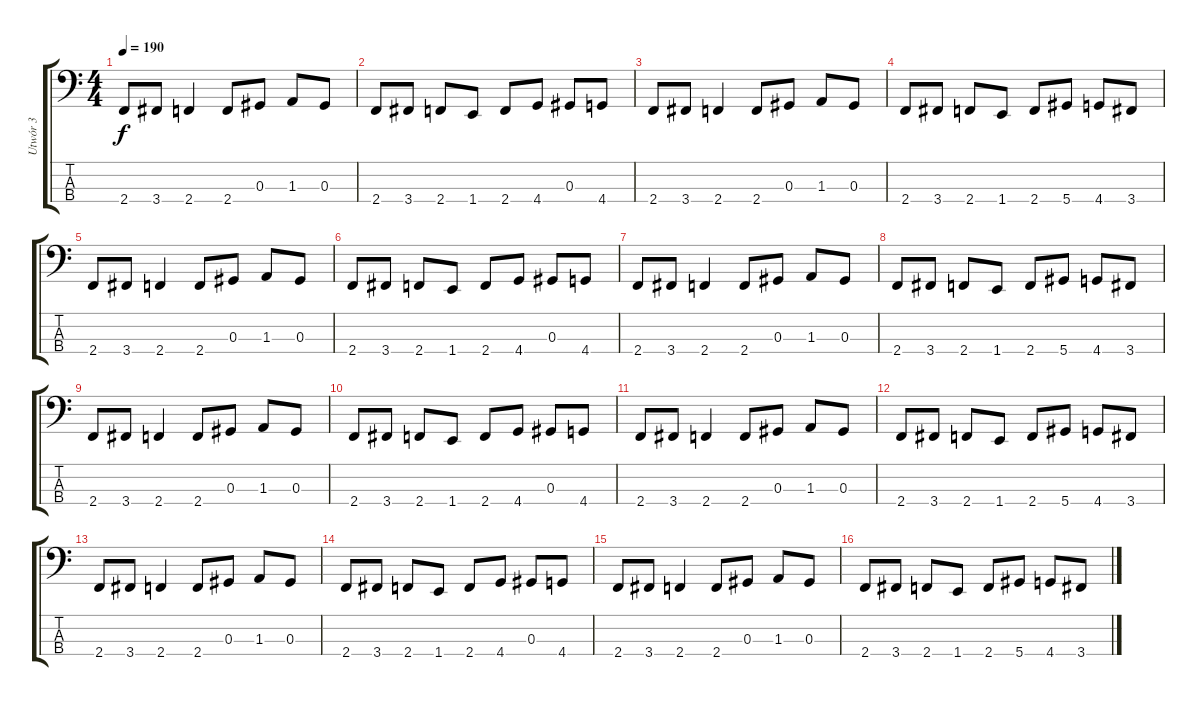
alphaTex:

\track ("Utwór 3" "Utwór 3") {instrument electricbassfinger}
\staff {score tabs}
\tuning (Gb2 Db2 Ab1 Eb1) {hide}
\ts (4 4)
\tempo 190
\clef f4
\ks c
2.4.8{dy f} 3.4.8 2.4.4 2.4.8 0.3.8 1.3.8 0.3.8 |
2.4.8 3.4.8 2.4.8 1.4.8 2.4.8 4.4.8 0.3.8 4.4.8 |
2.4.8 3.4.8 2.4.4 2.4.8 0.3.8 1.3.8 0.3.8 |
2.4.8 3.4.8 2.4.8 1.4.8 2.4.8 5.4.8 4.4.8 3.4.8 |
2.4.8 3.4.8 2.4.4 2.4.8 0.3.8 1.3.8 0.3.8 |
2.4.8 3.4.8 2.4.8 1.4.8 2.4.8 4.4.8 0.3.8 4.4.8 |
2.4.8 3.4.8 2.4.4 2.4.8 0.3.8 1.3.8 0.3.8 |
2.4.8 3.4.8 2.4.8 1.4.8 2.4.8 5.4.8 4.4.8 3.4.8 |
2.4.8 3.4.8 2.4.4 2.4.8 0.3.8 1.3.8 0.3.8 |
2.4.8 3.4.8 2.4.8 1.4.8 2.4.8 4.4.8 0.3.8 4.4.8 |
2.4.8 3.4.8 2.4.4 2.4.8 0.3.8 1.3.8 0.3.8 |
2.4.8 3.4.8 2.4.8 1.4.8 2.4.8 5.4.8 4.4.8 3.4.8 |
2.4.8 3.4.8 2.4.4 2.4.8 0.3.8 1.3.8 0.3.8 |
2.4.8 3.4.8 2.4.8 1.4.8 2.4.8 4.4.8 0.3.8 4.4.8 |
2.4.8 3.4.8 2.4.4 2.4.8 0.3.8 1.3.8 0.3.8 |
2.4.8 3.4.8 2.4.8 1.4.8 2.4.8 5.4.8 4.4.8 3.4.8
